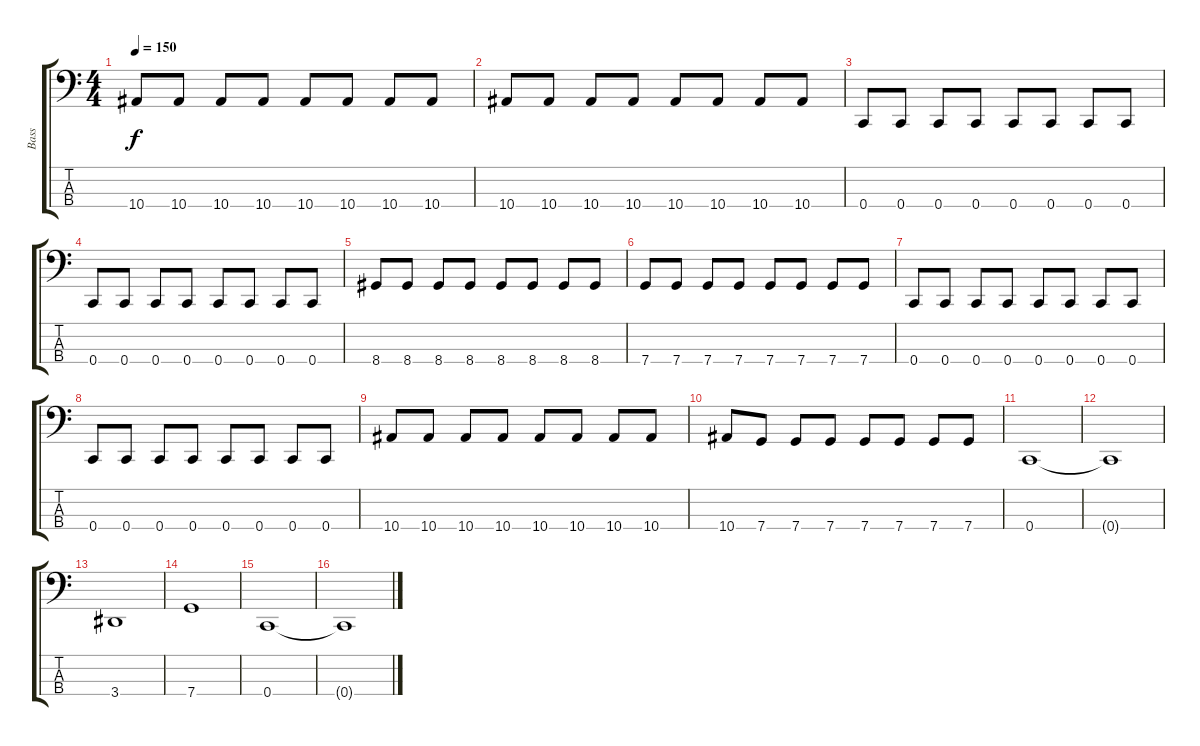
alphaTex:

\track ("Bass" "Bass") {instrument electricbassfinger}
\staff {score tabs}
\tuning (F2 C2 G1 C1) {hide}
\ts (4 4)
\tempo 150
\clef f4
\ks c
10.4.8{dy f} 10.4.8 10.4.8 10.4.8 10.4.8 10.4.8 10.4.8 10.4.8 |
10.4.8 10.4.8 10.4.8 10.4.8 10.4.8 10.4.8 10.4.8 10.4.8 |
0.4.8 0.4.8 0.4.8 0.4.8 0.4.8 0.4.8 0.4.8 0.4.8 |
0.4.8 0.4.8 0.4.8 0.4.8 0.4.8 0.4.8 0.4.8 0.4.8 |
8.4.8 8.4.8 8.4.8 8.4.8 8.4.8 8.4.8 8.4.8 8.4.8 |
7.4.8 7.4.8 7.4.8 7.4.8 7.4.8 7.4.8 7.4.8 7.4.8 |
0.4.8 0.4.8 0.4.8 0.4.8 0.4.8 0.4.8 0.4.8 0.4.8 |
0.4.8 0.4.8 0.4.8 0.4.8 0.4.8 0.4.8 0.4.8 0.4.8 |
10.4.8 10.4.8 10.4.8 10.4.8 10.4.8 10.4.8 10.4.8 10.4.8 |
10.4.8 7.4.8 7.4.8 7.4.8 7.4.8 7.4.8 7.4.8 7.4.8 |
0.4.1 |
0.4{t}.1 |
3.4.1 |
7.4.1 |
0.4.1 |
0.4{t}.1
